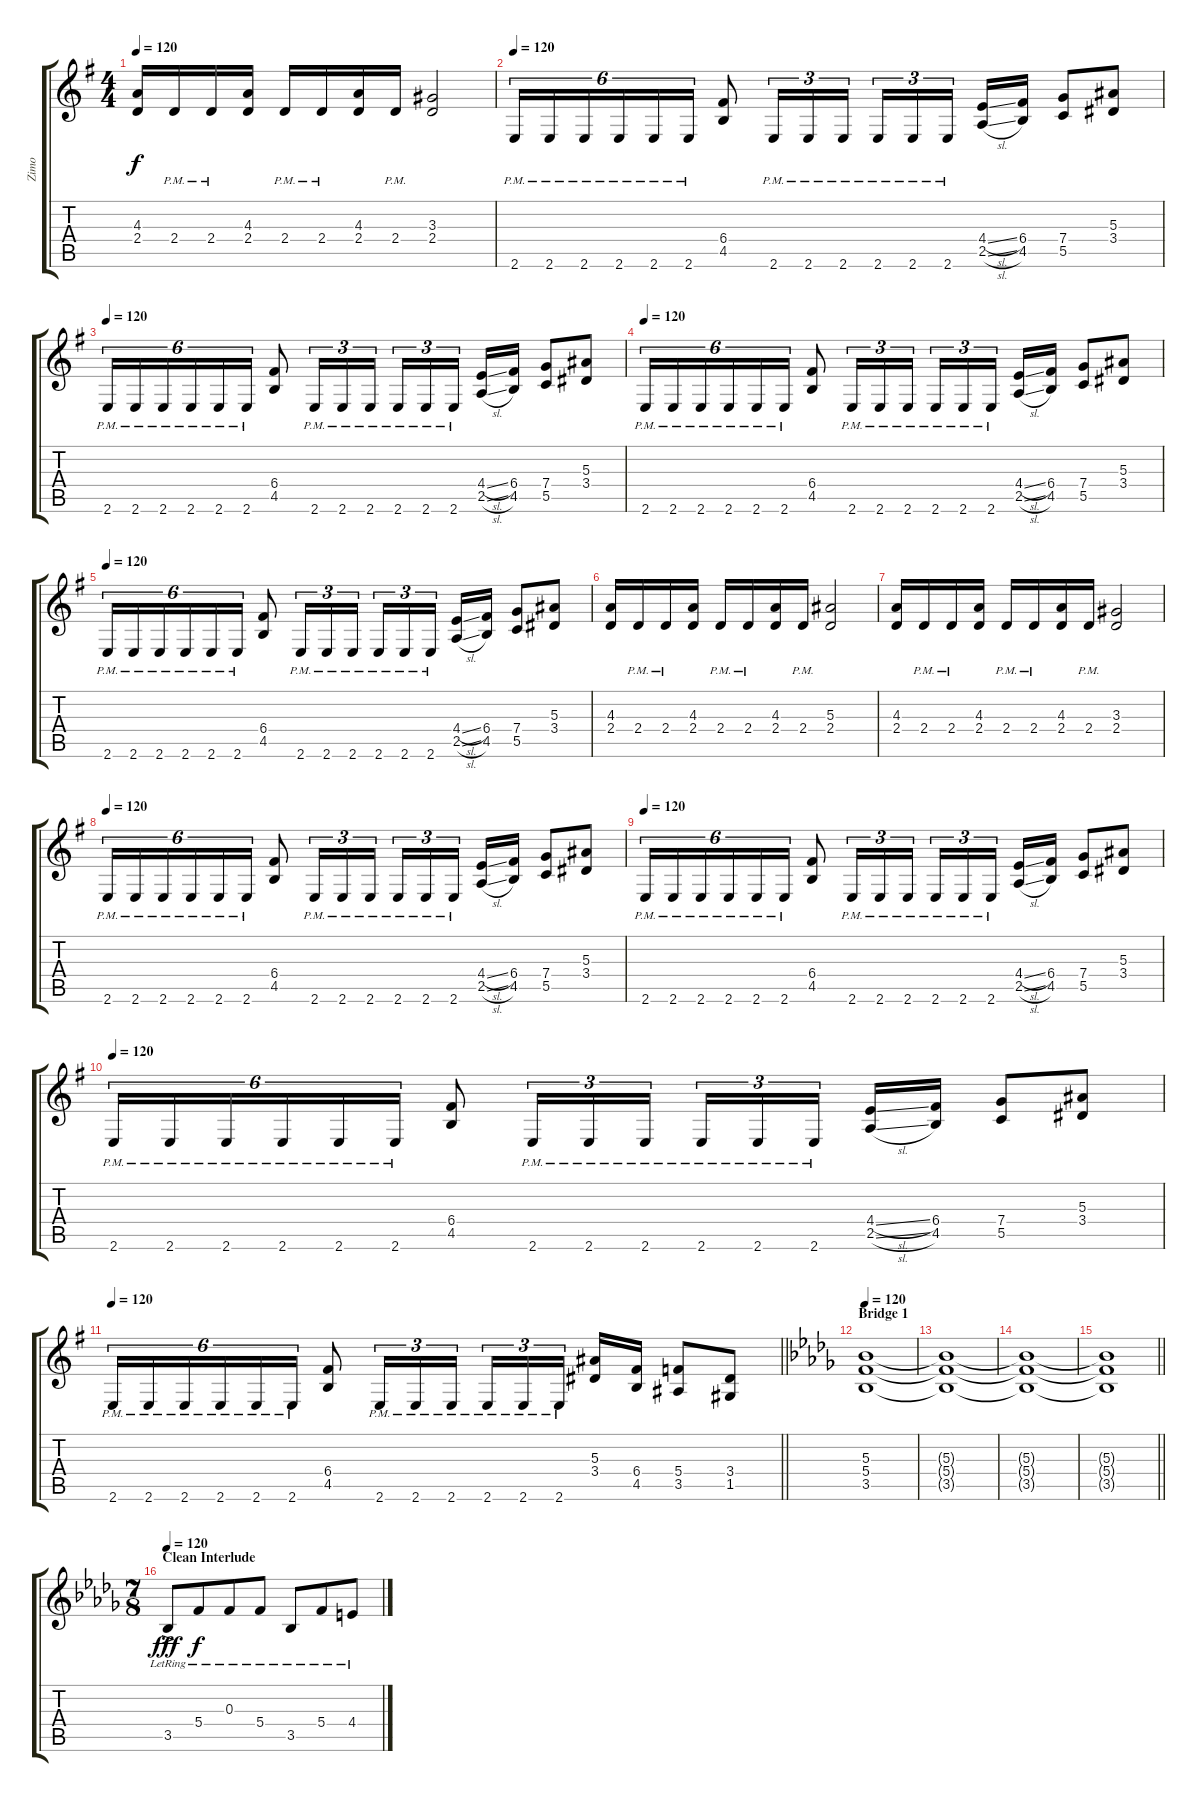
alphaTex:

\track ("Zimo" "Zimo") {instrument distortionguitar}
\staff {score tabs}
\tuning (D4 A3 F3 C3 G2 D2) {hide}
\ts (4 4)
\tempo 120
\clef g2
\ks eminor
(4.3 2.4).16{dy f} 2.4{pm}.16 2.4{pm}.16 (4.3 2.4).16 2.4{pm}.16 2.4{pm}.16 (4.3 2.4).16 2.4{pm}.16 (3.3 2.4).2 |
\tempo 120
2.6{pm}.16{tu (6 4)} 2.6{pm}.16{tu (6 4)} 2.6{pm}.16{tu (6 4)} 2.6{pm}.16{tu (6 4)} 2.6{pm}.16{tu (6 4)} 2.6{pm}.16{tu (6 4)} (6.4 4.5).8 2.6{pm}.16{tu (3 2)} 2.6{pm}.16{tu (3 2)} 2.6{pm}.16{tu (3 2)} 2.6{pm}.16{tu (3 2)} 2.6{pm}.16{tu (3 2)} 2.6{pm}.16{tu (3 2)} (4.4{sl} 2.5{sl}).16 (6.4 4.5).16 (7.4 5.5).8 (5.3 3.4).8 |
\tempo 120
2.6{pm}.16{tu (6 4)} 2.6{pm}.16{tu (6 4)} 2.6{pm}.16{tu (6 4)} 2.6{pm}.16{tu (6 4)} 2.6{pm}.16{tu (6 4)} 2.6{pm}.16{tu (6 4)} (6.4 4.5).8 2.6{pm}.16{tu (3 2)} 2.6{pm}.16{tu (3 2)} 2.6{pm}.16{tu (3 2)} 2.6{pm}.16{tu (3 2)} 2.6{pm}.16{tu (3 2)} 2.6{pm}.16{tu (3 2)} (4.4{sl} 2.5{sl}).16 (6.4 4.5).16 (7.4 5.5).8 (5.3 3.4).8 |
\tempo 120
2.6{pm}.16{tu (6 4)} 2.6{pm}.16{tu (6 4)} 2.6{pm}.16{tu (6 4)} 2.6{pm}.16{tu (6 4)} 2.6{pm}.16{tu (6 4)} 2.6{pm}.16{tu (6 4)} (6.4 4.5).8 2.6{pm}.16{tu (3 2)} 2.6{pm}.16{tu (3 2)} 2.6{pm}.16{tu (3 2)} 2.6{pm}.16{tu (3 2)} 2.6{pm}.16{tu (3 2)} 2.6{pm}.16{tu (3 2)} (4.4{sl} 2.5{sl}).16 (6.4 4.5).16 (7.4 5.5).8 (5.3 3.4).8 |
\tempo 120
2.6{pm}.16{tu (6 4)} 2.6{pm}.16{tu (6 4)} 2.6{pm}.16{tu (6 4)} 2.6{pm}.16{tu (6 4)} 2.6{pm}.16{tu (6 4)} 2.6{pm}.16{tu (6 4)} (6.4 4.5).8 2.6{pm}.16{tu (3 2)} 2.6{pm}.16{tu (3 2)} 2.6{pm}.16{tu (3 2)} 2.6{pm}.16{tu (3 2)} 2.6{pm}.16{tu (3 2)} 2.6{pm}.16{tu (3 2)} (4.4{sl} 2.5{sl}).16 (6.4 4.5).16 (7.4 5.5).8 (5.3 3.4).8 |
(4.3 2.4).16 2.4{pm}.16 2.4{pm}.16 (4.3 2.4).16 2.4{pm}.16 2.4{pm}.16 (4.3 2.4).16 2.4{pm}.16 (5.3 2.4).2 |
(4.3 2.4).16 2.4{pm}.16 2.4{pm}.16 (4.3 2.4).16 2.4{pm}.16 2.4{pm}.16 (4.3 2.4).16 2.4{pm}.16 (3.3 2.4).2 |
\tempo 120
2.6{pm}.16{tu (6 4)} 2.6{pm}.16{tu (6 4)} 2.6{pm}.16{tu (6 4)} 2.6{pm}.16{tu (6 4)} 2.6{pm}.16{tu (6 4)} 2.6{pm}.16{tu (6 4)} (6.4 4.5).8 2.6{pm}.16{tu (3 2)} 2.6{pm}.16{tu (3 2)} 2.6{pm}.16{tu (3 2)} 2.6{pm}.16{tu (3 2)} 2.6{pm}.16{tu (3 2)} 2.6{pm}.16{tu (3 2)} (4.4{sl} 2.5{sl}).16 (6.4 4.5).16 (7.4 5.5).8 (5.3 3.4).8 |
\tempo 120
2.6{pm}.16{tu (6 4)} 2.6{pm}.16{tu (6 4)} 2.6{pm}.16{tu (6 4)} 2.6{pm}.16{tu (6 4)} 2.6{pm}.16{tu (6 4)} 2.6{pm}.16{tu (6 4)} (6.4 4.5).8 2.6{pm}.16{tu (3 2)} 2.6{pm}.16{tu (3 2)} 2.6{pm}.16{tu (3 2)} 2.6{pm}.16{tu (3 2)} 2.6{pm}.16{tu (3 2)} 2.6{pm}.16{tu (3 2)} (4.4{sl} 2.5{sl}).16 (6.4 4.5).16 (7.4 5.5).8 (5.3 3.4).8 |
\tempo 120
2.6{pm}.16{tu (6 4)} 2.6{pm}.16{tu (6 4)} 2.6{pm}.16{tu (6 4)} 2.6{pm}.16{tu (6 4)} 2.6{pm}.16{tu (6 4)} 2.6{pm}.16{tu (6 4)} (6.4 4.5).8 2.6{pm}.16{tu (3 2)} 2.6{pm}.16{tu (3 2)} 2.6{pm}.16{tu (3 2)} 2.6{pm}.16{tu (3 2)} 2.6{pm}.16{tu (3 2)} 2.6{pm}.16{tu (3 2)} (4.4{sl} 2.5{sl}).16 (6.4 4.5).16 (7.4 5.5).8 (5.3 3.4).8 |
\tempo 120
\barLineRight lightlight
2.6{pm}.16{tu (6 4)} 2.6{pm}.16{tu (6 4)} 2.6{pm}.16{tu (6 4)} 2.6{pm}.16{tu (6 4)} 2.6{pm}.16{tu (6 4)} 2.6{pm}.16{tu (6 4)} (6.4 4.5).8 2.6{pm}.16{tu (3 2)} 2.6{pm}.16{tu (3 2)} 2.6{pm}.16{tu (3 2)} 2.6{pm}.16{tu (3 2)} 2.6{pm}.16{tu (3 2)} 2.6{pm}.16{tu (3 2)} (5.3 3.4).16 (6.4 4.5).16 (5.4 3.5).8 (3.4 1.5).8 |
\section ("" "Bridge 1")
\tempo 120
\ks bbminor
(5.3 5.4 3.5).1{volume 6} |
(5.3{t} 5.4{t} 3.5{t}).1 |
(5.3{t} 5.4{t} 3.5{t}).1 |
\barLineRight lightlight
(5.3{t} 5.4{t} 3.5{t}).1 |
\ts (7 8)
\section ("" "Clean Interlude")
\tempo 120
3.5{ac lr}.8{dy fff volume 13 instrument electricguitarjazz} 5.4{lr}.8{dy f} 0.3{lr}.8 5.4{lr}.8 3.5{lr}.8 5.4{lr}.8 4.4{lr}.8
